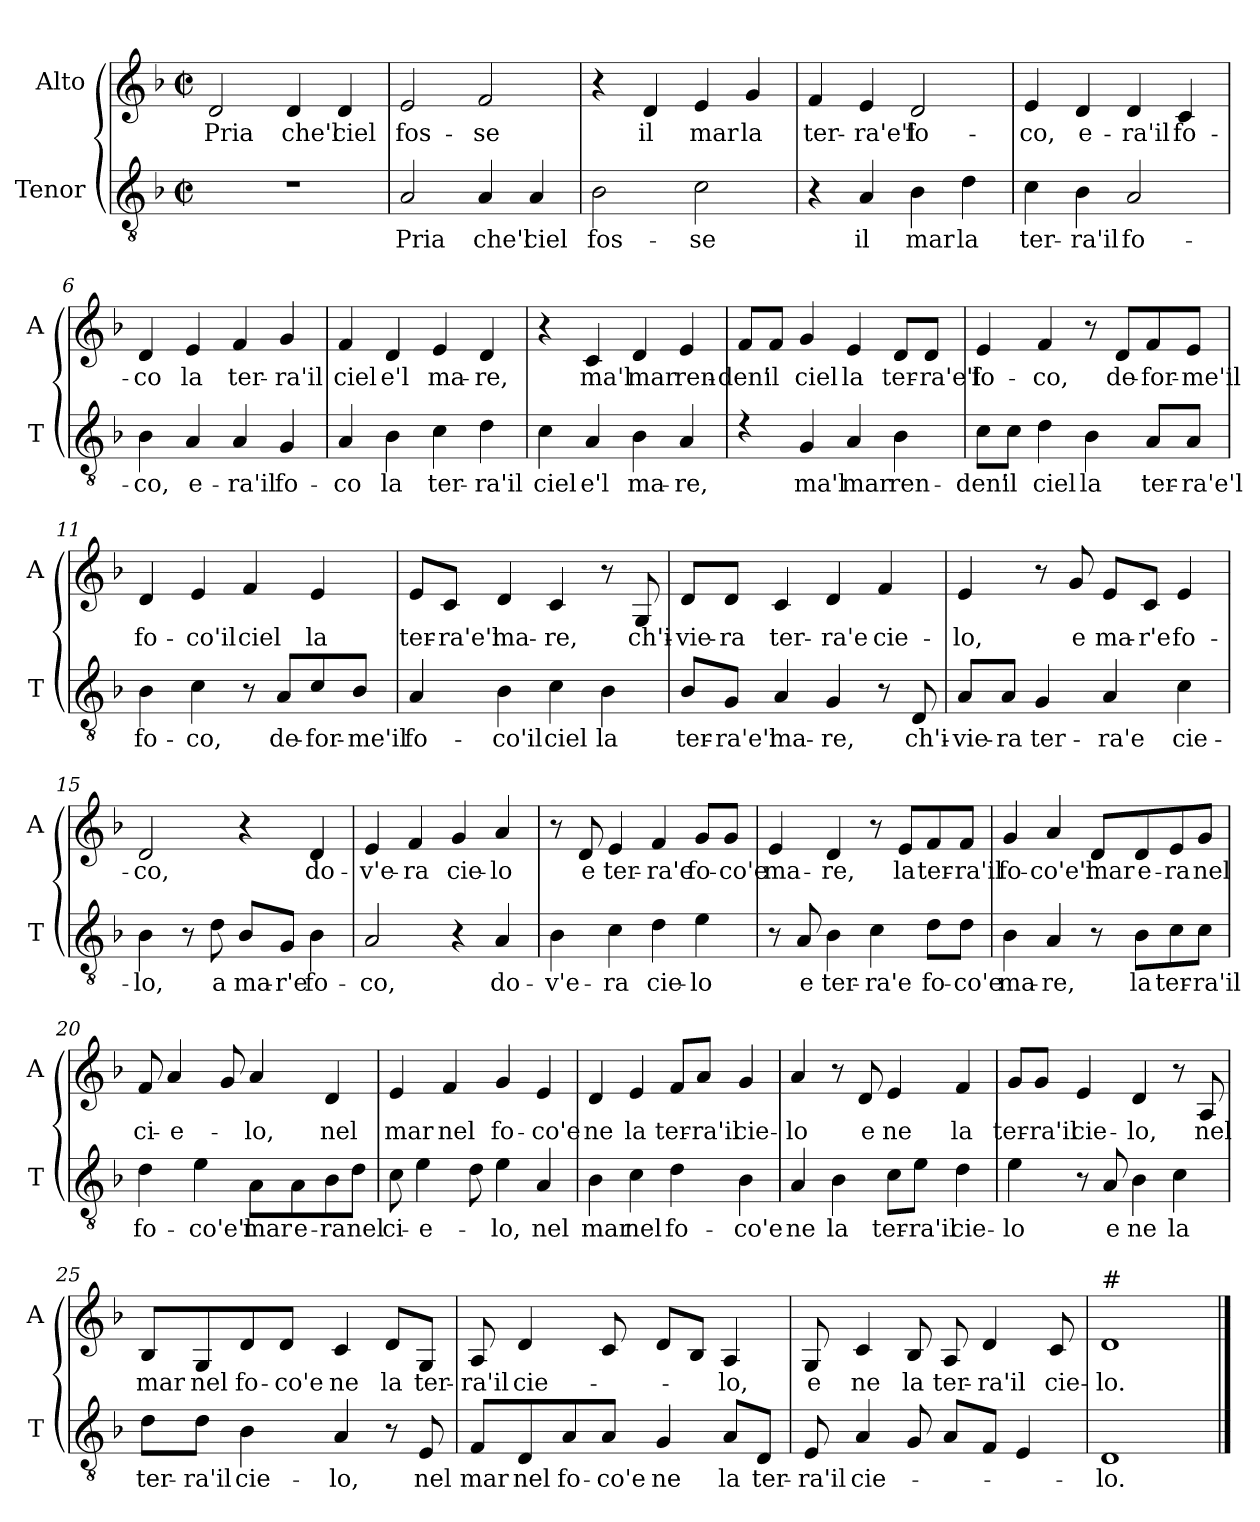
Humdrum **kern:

**kern	**text	**kern	**text
*part2	*part2	*part1	*part1
*staff2	*staff2	*staff1	*staff1
*I"Tenor	*	*I"Alto	*
*I'T	*	*I'A	*
*clefGv2	*	*clefG2	*
*k[b-]	*	*k[b-]	*
*F:	*	*F:	*
*M2/2	*	*M2/2	*
*met(c|)	*	*met(c|)	*
=1	=1	=1	=1
!	!	!	!LO:LY:b
1r	.	2d/	Pria
!	!	!	!LO:LY:b
.	.	4d/	che'l
!	!	!	!LO:LY:b
.	.	4d/	ciel
=2	=2	=2	=2
!	!LO:LY:b	!	!LO:LY:b
2A/	Pria	2e/	fos-
!	!LO:LY:b	!	!LO:LY:b
4A/	che'l	2f/	-se
!	!LO:LY:b	!	!
4A/	ciel	.	.
=3	=3	=3	=3
!	!LO:LY:b	!	!
2B-\	fos-	4r	.
!	!	!	!LO:LY:b
.	.	4d/	il
!	!LO:LY:b	!	!LO:LY:b
2c\	-se	4e/	mar
!	!	!	!LO:LY:b
.	.	4g/	la
=4	=4	=4	=4
!	!	!	!LO:LY:b
4r	.	4f/	ter-
!	!LO:LY:b	!	!LO:LY:b
4A/	il	4e/	-ra'e'l
!	!LO:LY:b	!	!LO:LY:b
4B-\	mar	2d/	fo-
!	!LO:LY:b	!	!
4d\	la	.	.
!!LO:LB:g=z
=5	=5	=5	=5
!	!LO:LY:b	!	!LO:LY:b
4c\	ter-	4e/	-co,
!	!LO:LY:b	!	!LO:LY:b
4B-\	-ra'il	4d/	e-
!	!LO:LY:b	!	!LO:LY:b
2A/	fo-	4d/	-ra'il
!	!	!	!LO:LY:b
.	.	4c/	fo-
=6	=6	=6	=6
!	!LO:LY:b	!	!LO:LY:b
4B-\	-co,	4d/	-co
!	!LO:LY:b	!	!LO:LY:b
4A/	e-	4e/	la
!	!LO:LY:b	!	!LO:LY:b
4A/	-ra'il	4f/	ter-
!	!LO:LY:b	!	!LO:LY:b
4G/	fo-	4g/	-ra'il
=7	=7	=7	=7
!	!LO:LY:b	!	!LO:LY:b
4A/	-co	4f/	ciel
!	!LO:LY:b	!	!LO:LY:b
4B-\	la	4d/	e'l
!	!LO:LY:b	!	!LO:LY:b
4c\	ter-	4e/	ma-
!	!LO:LY:b	!	!LO:LY:b
4d\	-ra'il	4d/	-re,
=8	=8	=8	=8
!	!LO:LY:b	!	!
4c\	ciel	4r	.
!	!LO:LY:b	!	!LO:LY:b
4A/	e'l	4c/	ma'l
!	!LO:LY:b	!	!LO:LY:b
4B-\	ma-	4d/	mar
!	!LO:LY:b	!	!LO:LY:b
4A/	-re,	4e/	ren-
!!LO:LB:g=z
=9	=9	=9	=9
!	!	!	!LO:LY:b
4rc	.	8f/L	-den'
!	!	!	!LO:LY:b
.	.	8f/J	il
!	!LO:LY:b	!	!LO:LY:b
4G/	ma'l	4g/	ciel
!	!LO:LY:b	!	!LO:LY:b
4A/	mar	4e/	la
!	!LO:LY:b	!	!LO:LY:b
4B-\	ren-	8d/L	ter-
!	!	!	!LO:LY:b
.	.	8d/J	-ra'e'l
=10	=10	=10	=10
!	!LO:LY:b	!	!LO:LY:b
8c\L	-den'	4e/	fo-
!	!LO:LY:b	!	!
8c\J	il	.	.
!	!LO:LY:b	!	!LO:LY:b
4d\	ciel	4f/	-co,
!	!LO:LY:b	!	!
4B-\	la	8r	.
!	!	!	!LO:LY:b
.	.	8d/L	de-
!	!LO:LY:b	!	!LO:LY:b
8A/L	ter-	8f/	-for-
!	!LO:LY:b	!	!LO:LY:b
8A/J	-ra'e'l	8e/J	-me'il
=11	=11	=11	=11
!	!LO:LY:b	!	!LO:LY:b
4B-\	fo-	4d/	fo-
!	!LO:LY:b	!	!LO:LY:b
4c\	-co,	4e/	-co'il
!	!	!	!LO:LY:b
8r	.	4f/	ciel
!	!LO:LY:b	!	!
8A/L	de-	.	.
!	!LO:LY:b	!	!LO:LY:b
8c/	-for-	4e/	la
!	!LO:LY:b	!	!
8B-/J	-me'il	.	.
=12	=12	=12	=12
!	!LO:LY:b	!	!LO:LY:b
4A/	fo-	8e/L	ter-
!	!	!	!LO:LY:b
.	.	8c/J	-ra'e'l
!	!LO:LY:b	!	!LO:LY:b
4B-\	-co'il	4d/	ma-
!	!LO:LY:b	!	!LO:LY:b
4c\	ciel	4c/	-re,
!	!LO:LY:b	!	!
4B-\	la	8r	.
!	!	!	!LO:LY:b
.	.	8G/	ch'i-
!!LO:LB:g=z
=13	=13	=13	=13
!	!LO:LY:b	!	!LO:LY:b
8B-/L	ter-	8d/L	-vie-
!	!LO:LY:b	!	!LO:LY:b
8G/J	-ra'e'l	8d/J	-ra
!	!LO:LY:b	!	!LO:LY:b
4A/	ma-	4c/	ter-
!	!LO:LY:b	!	!LO:LY:b
4G/	-re,	4d/	-ra'e
!	!	!	!LO:LY:b
8r	.	4f/	cie-
!	!LO:LY:b	!	!
8D/	ch'i-	.	.
=14	=14	=14	=14
!	!LO:LY:b	!	!LO:LY:b
8A/L	-vie-	4e/	-lo,
!	!LO:LY:b	!	!
8A/J	-ra	.	.
!	!LO:LY:b	!	!
4G/	ter-	8r	.
!	!	!	!LO:LY:b
.	.	8g/	e
!	!LO:LY:b	!	!LO:LY:b
4A/	-ra'e	8e/L	ma-
!	!	!	!LO:LY:b
.	.	8c/J	-r'e
!	!LO:LY:b	!	!LO:LY:b
4c\	cie-	4e/	fo-
=15	=15	=15	=15
!	!LO:LY:b	!	!LO:LY:b
4B-\	-lo,	2d/	-co,
8r	.	.	.
!	!LO:LY:b	!	!
8d\	a	.	.
!	!LO:LY:b	!	!
8B-/L	ma-	4r	.
!	!LO:LY:b	!	!
8G/J	-r'e	.	.
!	!LO:LY:b	!	!LO:LY:b
4B-\	fo-	4d/	do-
=16	=16	=16	=16
!	!LO:LY:b	!	!LO:LY:b
2A/	-co,	4e/	-v'e-
!	!	!	!LO:LY:b
.	.	4f/	-ra
!	!	!	!LO:LY:b
4r	.	4g/	cie-
!	!LO:LY:b	!	!LO:LY:b
4A/	do-	4a/	-lo
!!LO:PB:g=z
=17	=17	=17	=17
!	!LO:LY:b	!	!
4B-\	-v'e-	8r	.
!	!	!	!LO:LY:b
.	.	8d/	e
!	!LO:LY:b	!	!LO:LY:b
4c\	-ra	4e/	ter-
!	!LO:LY:b	!	!LO:LY:b
4d\	cie-	4f/	-ra'e
!	!LO:LY:b	!	!LO:LY:b
4e\	-lo	8g/L	fo-
!	!	!	!LO:LY:b
.	.	8g/J	-co'e
=18	=18	=18	=18
!	!	!	!LO:LY:b
8r	.	4e/	ma-
!	!LO:LY:b	!	!
8A/	e	.	.
!	!LO:LY:b	!	!LO:LY:b
4B-\	ter-	4d/	-re,
!	!LO:LY:b	!	!
4c\	-ra'e	8r	.
!	!	!	!LO:LY:b
.	.	8e/L	la
!	!LO:LY:b	!	!LO:LY:b
8d\L	fo-	8f/	ter-
!	!LO:LY:b	!	!LO:LY:b
8d\J	-co'e	8f/J	-ra'il
=19	=19	=19	=19
!	!LO:LY:b	!	!LO:LY:b
4B-\	ma-	4g/	fo-
!	!LO:LY:b	!	!LO:LY:b
4A/	-re,	4a/	-co'e'l
!	!	!	!LO:LY:b
8r	.	8d/L	mar
!	!LO:LY:b	!	!LO:LY:b
8B-\L	la	8d/	e-
!	!LO:LY:b	!	!LO:LY:b
8c\	ter-	8e/	-ra
!	!LO:LY:b	!	!LO:LY:b
8c\J	-ra'il	8g/J	nel
!!LO:LB:g=z
=20	=20	=20	=20
!	!LO:LY:b	!	!LO:LY:b
4d\	fo-	8f/	ci-
!	!	!	!LO:LY:b
.	.	4a/	-e-
!	!LO:LY:b	!	!
4e\	-co'e'l	.	.
.	.	8g/	.
!	!LO:LY:b	!	!LO:LY:b
8A\L	mar	4a/	-lo,
!	!LO:LY:b	!	!
8A\	e-	.	.
!	!LO:LY:b	!	!LO:LY:b
8B-\	-ra	4d/	nel
!	!LO:LY:b	!	!
8d\J	nel	.	.
=21	=21	=21	=21
!	!LO:LY:b	!	!LO:LY:b
8c\	ci-	4e/	mar
!	!LO:LY:b	!	!
4e\	-e-	.	.
!	!	!	!LO:LY:b
.	.	4f/	nel
8d\	.	.	.
!	!LO:LY:b	!	!LO:LY:b
4e\	-lo,	4g/	fo-
!	!LO:LY:b	!	!LO:LY:b
4A/	nel	4e/	-co'e
=22	=22	=22	=22
!	!LO:LY:b	!	!LO:LY:b
4B-\	mar	4d/	ne
!	!LO:LY:b	!	!LO:LY:b
4c\	nel	4e/	la
!	!LO:LY:b	!	!LO:LY:b
4d\	fo-	8f/L	ter-
!	!	!	!LO:LY:b
.	.	8a/J	-ra'il
!	!LO:LY:b	!	!LO:LY:b
4B-\	-co'e	4g/	cie-
!!LO:LB:g=z
=23	=23	=23	=23
!	!LO:LY:b	!	!LO:LY:b
4A/	ne	4a/	-lo
!	!LO:LY:b	!	!
4B-\	la	8r	.
!	!	!	!LO:LY:b
.	.	8d/	e
!	!LO:LY:b	!	!LO:LY:b
8c\L	ter-	4e/	ne
!	!LO:LY:b	!	!
8e\J	-ra'il	.	.
!	!LO:LY:b	!	!LO:LY:b
4d\	cie-	4f/	la
=24	=24	=24	=24
!	!LO:LY:b	!	!LO:LY:b
4e\	-lo	8g/L	ter-
!	!	!	!LO:LY:b
.	.	8g/J	-ra'il
!	!	!	!LO:LY:b
8r	.	4e/	cie-
!	!LO:LY:b	!	!
8A/	e	.	.
!	!LO:LY:b	!	!LO:LY:b
4B-\	ne	4d/	-lo,
!	!LO:LY:b	!	!
4c\	la	8r	.
!	!	!	!LO:LY:b
.	.	8A/	nel
=25	=25	=25	=25
!	!LO:LY:b	!	!LO:LY:b
8d\L	ter-	8B-/L	mar
!	!LO:LY:b	!	!LO:LY:b
8d\J	-ra'il	8G/	nel
!	!LO:LY:b	!	!LO:LY:b
4B-\	cie-	8d/	fo-
!	!	!	!LO:LY:b
.	.	8d/J	-co'e
!	!LO:LY:b	!	!LO:LY:b
4A/	-lo,	4c/	ne
!	!	!	!LO:LY:b
8r	.	8d/L	la
!	!LO:LY:b	!	!LO:LY:b
8E/	nel	8G/J	ter-
!!LO:LB:g=z
=26	=26	=26	=26
!	!LO:LY:b	!	!LO:LY:b
8F/L	mar	8A/	-ra'il
!	!LO:LY:b	!	!LO:LY:b
8D/	nel	4d/	cie-
!	!LO:LY:b	!	!
8A/	fo-	.	.
!	!LO:LY:b	!	!
8A/J	-co'e	8c/	.
!	!LO:LY:b	!	!
4G/	ne	8d/L	.
.	.	8B-/J	.
!	!LO:LY:b	!	!LO:LY:b
8A/L	la	4A/	-lo,
!	!LO:LY:b	!	!
8D/J	ter-	.	.
=27	=27	=27	=27
!	!LO:LY:b	!	!LO:LY:b
8E/	-ra'il	8G/	e
!	!LO:LY:b	!	!LO:LY:b
4A/	cie-	4c/	ne
!	!	!	!LO:LY:b
8G/	.	8B-/	la
!	!	!	!LO:LY:b
8A/L	.	8A/	ter-
!	!	!	!LO:LY:b
8F/J	.	4d/	-ra'il
4E/	.	.	.
!	!	!	!LO:LY:b
.	.	8c/	cie-
=28	=28	=28	=28
!	!	!LO:TX:a:t=#	!
!	!LO:LY:b	!	!LO:LY:b
1D	-lo.	1d	-lo.
==	==	==	==
*-	*-	*-	*-
